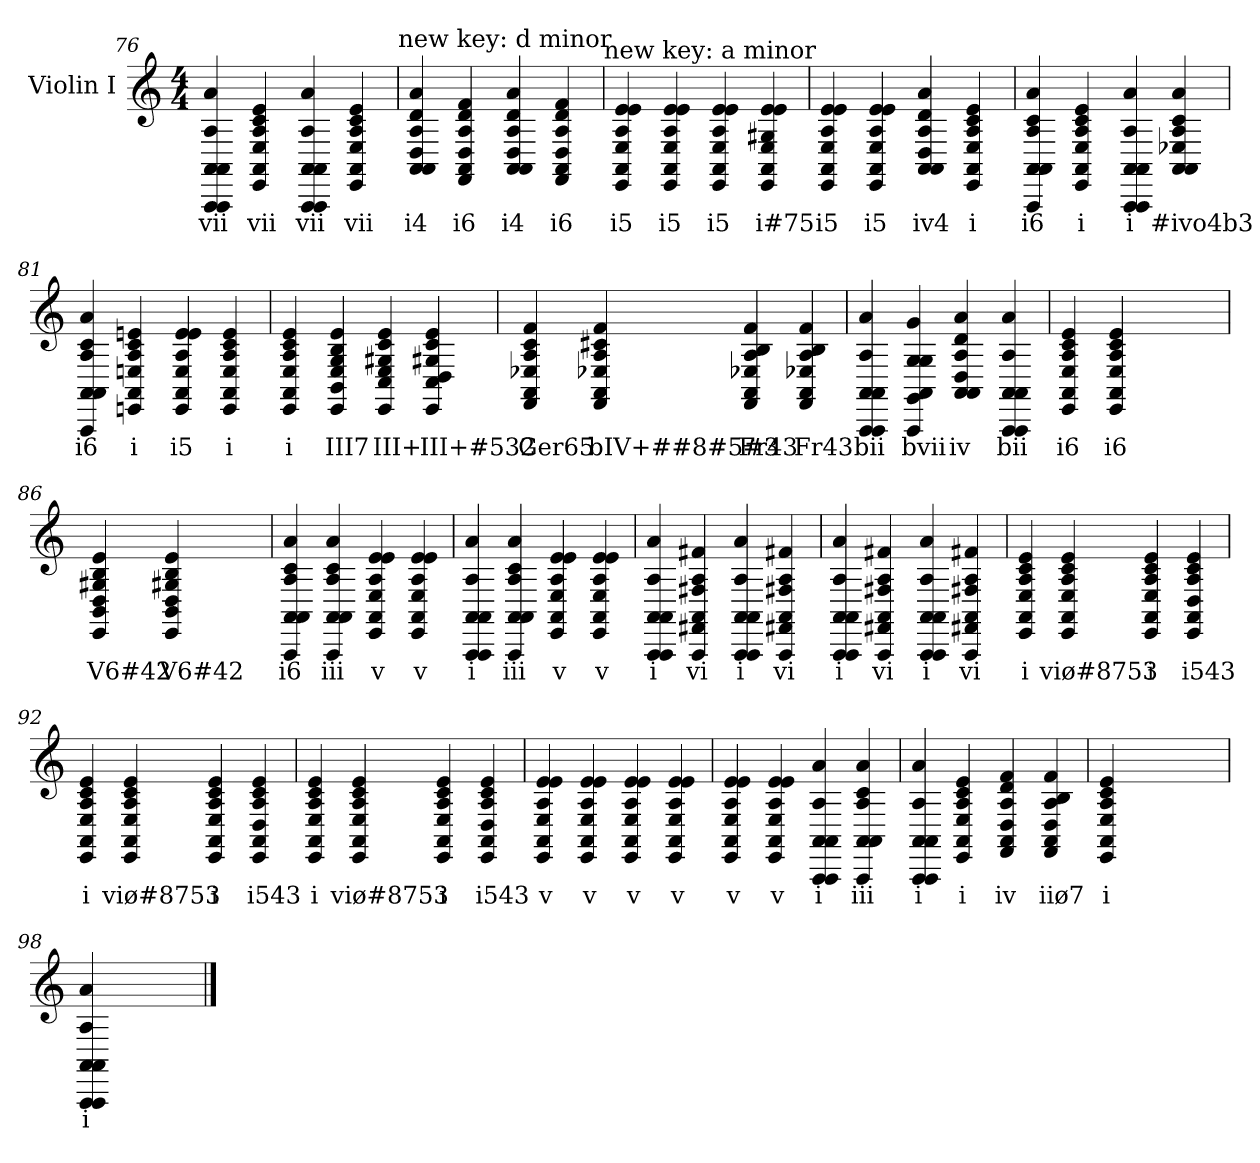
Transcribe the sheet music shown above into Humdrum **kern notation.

**kern	**text
*part1	*part1
*staff1	*staff1
*I"Violin I	*
*I'Vln	*
!!LO:PB:g=z
*clefG2	*
*k[]	*
*M4/4	*
=76	=76
4AA 4AA 4AAA 4A 4AAA 4a	vii
4EE 4AA 4E 4A 4c 4e	vii
4AA 4AA 4AAA 4A 4AAA 4a	vii
4EE 4AA 4E 4A 4c 4e	vii
!LO:TX:t=new key&colon; d minor	!
=77	=77
4AA 4AA 4D 4A 4d 4a	i4
4FF 4AA 4D 4A 4d 4f	i6
4AA 4AA 4D 4A 4d 4a	i4
4FF 4AA 4D 4A 4d 4f	i6
!LO:TX:t=new key&colon; a minor	!
!!LO:LB:g=z
=78	=78
4EE 4AA 4E 4A 4e 4e	i5
4EE 4AA 4E 4A 4e 4e	i5
4EE 4AA 4E 4A 4e 4e	i5
4EE 4AA 4E 4G#X 4e 4e	i#75
!!LO:PB:g=z
=79	=79
4EE 4AA 4E 4A 4e 4e	i5
4EE 4AA 4E 4A 4e 4e	i5
4AA 4AA 4D 4A 4d 4a	iv4
4EE 4AA 4E 4A 4c 4e	i
!!LO:LB:g=z
=80	=80
4AA 4AA 4AAA 4A 4c 4a	i6
4EE 4AA 4E 4A 4c 4e	i
4AA 4AA 4AAA 4A 4AAA 4a	i
4AA 4AA 4E-X 4A 4c 4a	#ivo4b3
!!LO:PB:g=z
=81	=81
4AA 4AA 4AAA 4A 4c 4a	i6
4EEn 4AA 4En 4A 4c 4en	i
4EE 4AA 4E 4A 4e 4e	i5
4EE 4AA 4E 4A 4c 4e	i
=82	=82
4EE 4AA 4E 4A 4c 4e	i
4EE 4BB 4E 4G 4B 4e	III7
4EE 4C 4E 4G#X 4c 4e	III+
4EE 4C 4D 4G#X 4c 4e	III+#532
!!LO:LB:g=z
=83	=83
4FF 4AA 4E-X 4A 4c 4f	Ger65
4FF 4AA 4E-X 4A 4c#X 4f	bIV+##8#5#3
4FF 4AA 4E-X 4A 4B 4f	Fr43
4FF 4AA 4E-X 4A 4B 4f	Fr43
=84	=84
4AA 4AA 4AAA 4A 4AAA 4a	bii
4GG 4AA 4G 4G 4AAA 4g	bvii
4AA 4AA 4D 4A 4d 4a	iv
4AA 4AA 4AAA 4A 4AAA 4a	bii
!!LO:PB:g=z
=85	=85
4EE 4AA 4E 4A 4c 4e	i6
4EE 4AA 4E 4A 4c 4e	i6
2ryy	.
=86	=86
4EE 4BB 4D 4G#X 4B 4e	V6#42
4EE 4BB 4D 4G#X 4B 4e	V6#42
2ryy	.
=87	=87
4AA 4AA 4AAA 4A 4c 4a	i6
4AA 4AA 4AAA 4A 4c 4a	iii
4EE 4AA 4E 4A 4e 4e	v
4EE 4AA 4E 4A 4e 4e	v
!!LO:LB:g=z
=88	=88
4AA 4AA 4AAA 4A 4AAA 4a	i
4AA 4AA 4AAA 4A 4c 4a	iii
4EE 4AA 4E 4A 4e 4e	v
4EE 4AA 4E 4A 4e 4e	v
!!LO:PB:g=z
=89	=89
4AA 4AA 4AAA 4A 4AAA 4a	i
4FF#X 4AA 4F#X 4A 4AAA 4f#X	vi
4AA 4AA 4AAA 4A 4AAA 4a	i
4FF#X 4AA 4F#X 4A 4AAA 4f#X	vi
!!LO:LB:g=z
=90	=90
4AA 4AA 4AAA 4A 4AAA 4a	i
4FF#X 4AA 4F#X 4A 4AAA 4f#X	vi
4AA 4AA 4AAA 4A 4AAA 4a	i
4FF#X 4AA 4F#X 4A 4AAA 4f#X	vi
!!LO:PB:g=z
=91	=91
4EE 4AA 4E 4A 4c 4e	i
4EE 4AA 4E 4A 4c 4e	viø#8753
4EE 4AA 4E 4A 4c 4e	i
4EE 4AA 4D 4A 4c 4e	i543
=92	=92
4EE 4AA 4E 4A 4c 4e	i
4EE 4AA 4E 4A 4c 4e	viø#8753
4EE 4AA 4E 4A 4c 4e	i
4EE 4AA 4D 4A 4c 4e	i543
!!LO:LB:g=z
=93	=93
4EE 4AA 4E 4A 4c 4e	i
4EE 4AA 4E 4A 4c 4e	viø#8753
4EE 4AA 4E 4A 4c 4e	i
4EE 4AA 4D 4A 4c 4e	i543
=94	=94
4EE 4AA 4E 4A 4e 4e	v
4EE 4AA 4E 4A 4e 4e	v
4EE 4AA 4E 4A 4e 4e	v
4EE 4AA 4E 4A 4e 4e	v
!!LO:PB:g=z
=95	=95
4EE 4AA 4E 4A 4e 4e	v
4EE 4AA 4E 4A 4e 4e	v
4AA 4AA 4AAA 4A 4AAA 4a	i
4AA 4AA 4AAA 4A 4c 4a	iii
=96	=96
4AA 4AA 4AAA 4A 4AAA 4a	i
4EE 4AA 4E 4A 4c 4e	i
4FF 4AA 4D 4A 4d 4f	iv
4FF 4AA 4D 4A 4B 4f	iiø7
=97	=97
4EE 4AA 4E 4A 4c 4e	i
2.ryy	.
=98	=98
4AA 4AA 4AAA 4A 4AAA 4a	i
2.ryy	.
==	==
*-	*-
